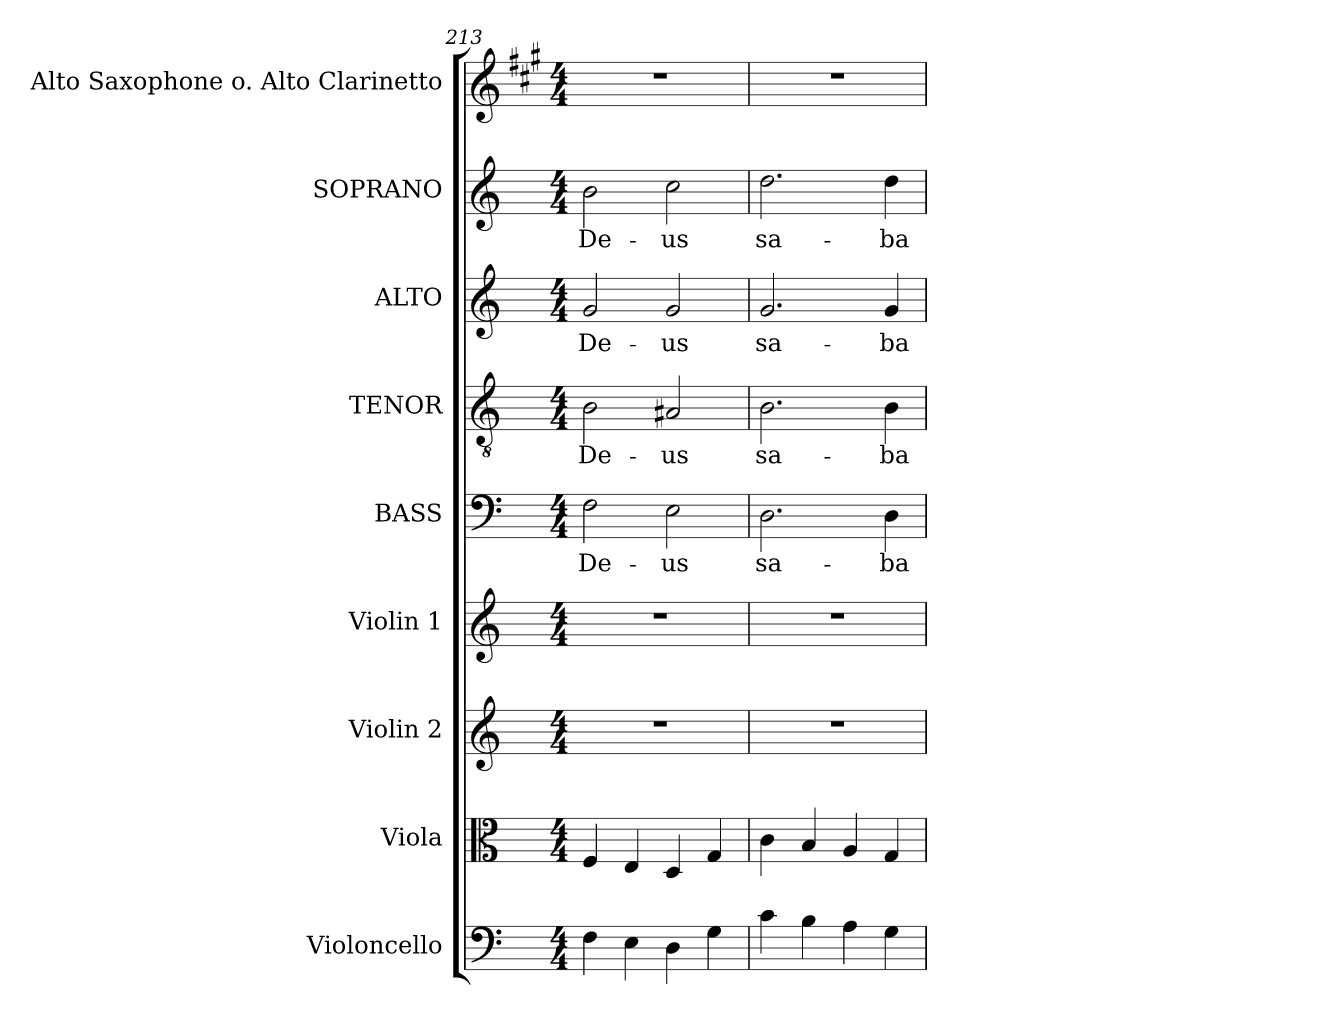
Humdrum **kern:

**kern	**kern	**kern	**kern	**kern	**text	**kern	**text	**kern	**text	**kern	**text	**kern
*part9	*part8	*part7	*part6	*part5	*part5	*part4	*part4	*part3	*part3	*part2	*part2	*part1
*staff9	*staff8	*staff7	*staff6	*staff5	*staff5	*staff4	*staff4	*staff3	*staff3	*staff2	*staff2	*staff1
*I"Violoncello	*I"Viola	*I"Violin 2	*I"Violin 1	*I"BASS	*	*I"TENOR	*	*I"ALTO	*	*I"SOPRANO	*	*I"Alto Saxophone o. Alto Clarinetto
*I'Vc.	*I'Vla.	*I'Vln. 2	*I'Vln. 1	*I'B.	*	*I'T.	*	*I'A.	*	*I'S.	*	*I'Alto Sax. o. Alto Clar.
*clefF4	*clefC3	*clefG2	*clefG2	*clefF4	*	*clefGv2	*	*clefG2	*	*clefG2	*	*clefG2
*	*	*	*	*	*	*ITrd7c12	*	*	*	*	*	*ITrd5c9
*k[]	*k[]	*k[]	*k[]	*k[]	*	*k[]	*	*k[]	*	*k[]	*	*k[]
*C:	*C:	*C:	*C:	*C:	*	*C:	*	*C:	*	*C:	*	*C:
*M4/4	*M4/4	*M4/4	*M4/4	*M4/4	*	*M4/4	*	*M4/4	*	*M4/4	*	*M4/4
=213	=213	=213	=213	=213	=213	=213	=213	=213	=213	=213	=213	=213
!	!	!	!	!	!LO:LY:b:color=#000000	!	!	!	!	!	!	!
!	!	!	!	!	!	!	!LO:LY:b:color=#000000	!	!	!	!	!
!	!	!	!	!	!	!	!	!	!LO:LY:b:color=#000000	!	!	!
!	!	!	!	!	!	!	!	!	!	!	!LO:LY:b:color=#000000	!
4Fi\	4Fi/	1r	1r	2Fi\	De-	2BBi\	De-	2gi/	De-	2bi\	De-	1r
4Ei\	4Ei/	.	.	.	.	.	.	.	.	.	.	.
!	!	!	!	!	!LO:LY:b:color=#000000	!	!	!	!	!	!	!
!	!	!	!	!	!	!	!LO:LY:b:color=#000000	!	!	!	!	!
!	!	!	!	!	!	!	!	!	!LO:LY:b:color=#000000	!	!	!
!	!	!	!	!	!	!	!	!	!	!	!LO:LY:b:color=#000000	!
4Di\	4Di/	.	.	2Ei\	-us	2AA#Xi/	-us	2gi/	-us	2cci\	-us	.
4Gi\	4Gi/	.	.	.	.	.	.	.	.	.	.	.
!!LO:PB:g=z
=214	=214	=214	=214	=214	=214	=214	=214	=214	=214	=214	=214	=214
!	!	!	!	!	!LO:LY:b:color=#000000	!	!	!	!	!	!	!
!	!	!	!	!	!	!	!LO:LY:b:color=#000000	!	!	!	!	!
!	!	!	!	!	!	!	!	!	!LO:LY:b:color=#000000	!	!	!
!	!	!	!	!	!	!	!	!	!	!	!LO:LY:b:color=#000000	!
4ci\	4ci\	1r	1r	2.Di\	sa-	2.BBi\	sa-	2.gi/	sa-	2.ddi\	sa-	1r
4Bi\	4Bi/	.	.	.	.	.	.	.	.	.	.	.
4Ai\	4Ai/	.	.	.	.	.	.	.	.	.	.	.
!	!	!	!	!	!LO:LY:b:color=#000000	!	!	!	!	!	!	!
!	!	!	!	!	!	!	!LO:LY:b:color=#000000	!	!	!	!	!
!	!	!	!	!	!	!	!	!	!LO:LY:b:color=#000000	!	!	!
!	!	!	!	!	!	!	!	!	!	!	!LO:LY:b:color=#000000	!
4Gi\	4Gi/	.	.	4Di\	-ba-	4BBi\	-ba-	4gi/	-ba-	4ddi\	-ba-	.
=	=	=	=	=	=	=	=	=	=	=	=	=
*-	*-	*-	*-	*-	*-	*-	*-	*-	*-	*-	*-	*-
